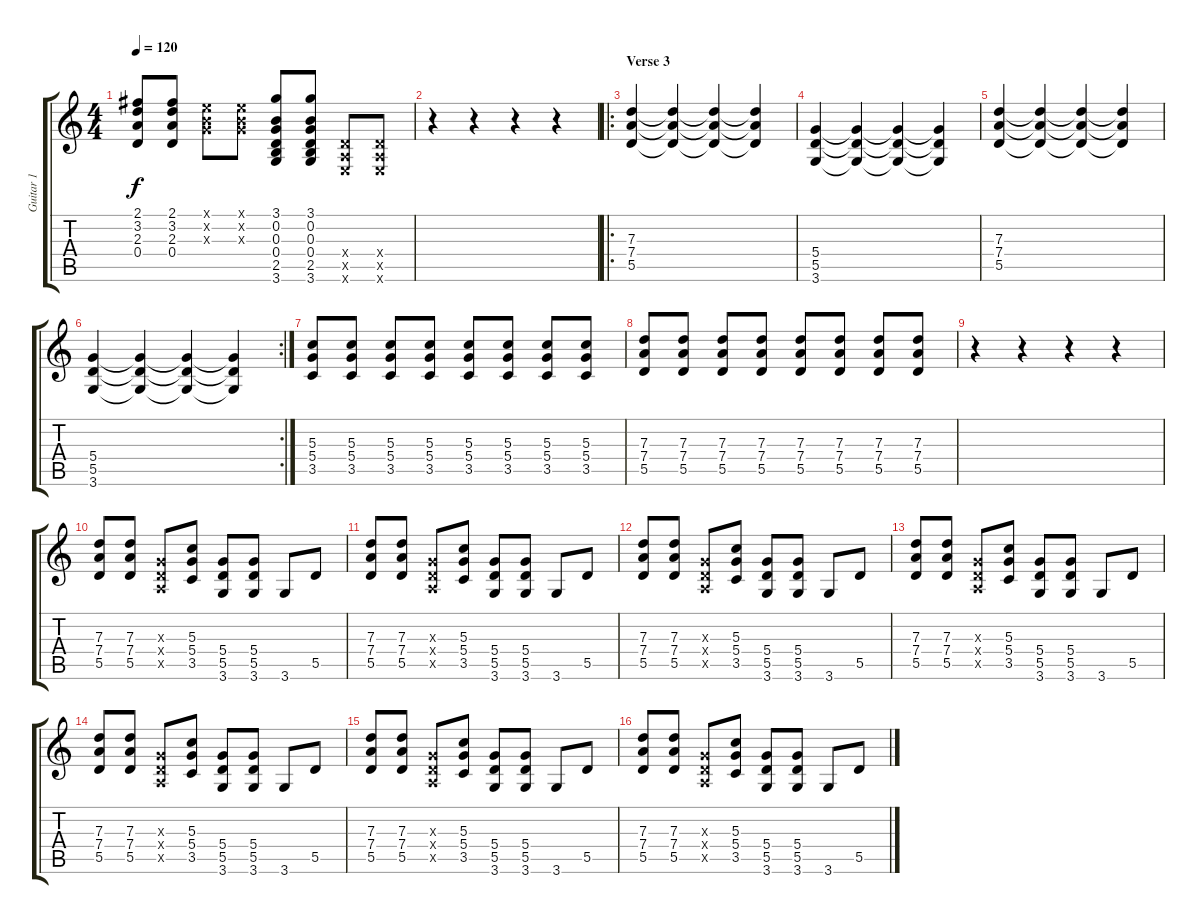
\track ("Guitar 1" "Guitar 1") {instrument electricguitarclean}
\staff {score tabs}
\tuning (E4 B3 G3 D3 A2 E2) {hide}
\ts (4 4)
\tempo 120
\clef g2
\ks c
(2.1 3.2 2.3 0.4).8{dy f} (2.1 3.2 2.3 0.4).8 (0.1{x} 0.2{x} 0.3{x}).8 (0.1{x} 0.2{x} 0.3{x}).8 (3.1 0.2 0.3 0.4 2.5 3.6).8 (3.1 0.2 0.3 0.4 2.5 3.6).8 (0.4{x} 0.5{x} 0.6{x}).8 (0.4{x} 0.5{x} 0.6{x}).8 |
r.4 r.4 r.4 r.4 |
\ro
\section ("" "Verse 3")
(7.3 7.4 5.5).4{instrument distortionguitar} (7.3{t} 7.4{t} 5.5{t}).4 (7.3{t} 7.4{t} 5.5{t}).4 (7.3{t} 7.4{t} 5.5{t}).4 |
(5.4 5.5 3.6).4 (5.4{t} 5.5{t} 3.6{t}).4 (5.4{t} 5.5{t} 3.6{t}).4 (5.4{t} 5.5{t} 3.6{t}).4 |
(7.3 7.4 5.5).4 (7.3{t} 7.4{t} 5.5{t}).4 (7.3{t} 7.4{t} 5.5{t}).4 (7.3{t} 7.4{t} 5.5{t}).4 |
\rc 2
(5.4 5.5 3.6).4 (5.4{t} 5.5{t} 3.6{t}).4 (5.4{t} 5.5{t} 3.6{t}).4 (5.4{t} 5.5{t} 3.6{t}).4 |
(5.3 5.4 3.5).8{instrument distortionguitar} (5.3 5.4 3.5).8 (5.3 5.4 3.5).8 (5.3 5.4 3.5).8 (5.3 5.4 3.5).8 (5.3 5.4 3.5).8 (5.3 5.4 3.5).8 (5.3 5.4 3.5).8 |
(7.3 7.4 5.5).8 (7.3 7.4 5.5).8 (7.3 7.4 5.5).8 (7.3 7.4 5.5).8 (7.3 7.4 5.5).8 (7.3 7.4 5.5).8 (7.3 7.4 5.5).8 (7.3 7.4 5.5).8 |
r.4 r.4 r.4 r.4 |
(7.3 7.4 5.5).8 (7.3 7.4 5.5).8 (0.3{x} 0.4{x} 0.5{x}).8 (5.3 5.4 3.5).8 (5.4 5.5 3.6).8 (5.4 5.5 3.6).8 3.6.8 5.5.8 |
(7.3 7.4 5.5).8 (7.3 7.4 5.5).8 (0.3{x} 0.4{x} 0.5{x}).8 (5.3 5.4 3.5).8 (5.4 5.5 3.6).8 (5.4 5.5 3.6).8 3.6.8 5.5.8 |
(7.3 7.4 5.5).8 (7.3 7.4 5.5).8 (0.3{x} 0.4{x} 0.5{x}).8 (5.3 5.4 3.5).8 (5.4 5.5 3.6).8 (5.4 5.5 3.6).8 3.6.8 5.5.8 |
(7.3 7.4 5.5).8 (7.3 7.4 5.5).8 (0.3{x} 0.4{x} 0.5{x}).8 (5.3 5.4 3.5).8 (5.4 5.5 3.6).8 (5.4 5.5 3.6).8 3.6.8 5.5.8 |
(7.3 7.4 5.5).8 (7.3 7.4 5.5).8 (0.3{x} 0.4{x} 0.5{x}).8 (5.3 5.4 3.5).8 (5.4 5.5 3.6).8 (5.4 5.5 3.6).8 3.6.8 5.5.8 |
(7.3 7.4 5.5).8 (7.3 7.4 5.5).8 (0.3{x} 0.4{x} 0.5{x}).8 (5.3 5.4 3.5).8 (5.4 5.5 3.6).8 (5.4 5.5 3.6).8 3.6.8 5.5.8 |
(7.3 7.4 5.5).8 (7.3 7.4 5.5).8 (0.3{x} 0.4{x} 0.5{x}).8 (5.3 5.4 3.5).8 (5.4 5.5 3.6).8 (5.4 5.5 3.6).8 3.6.8 5.5.8
